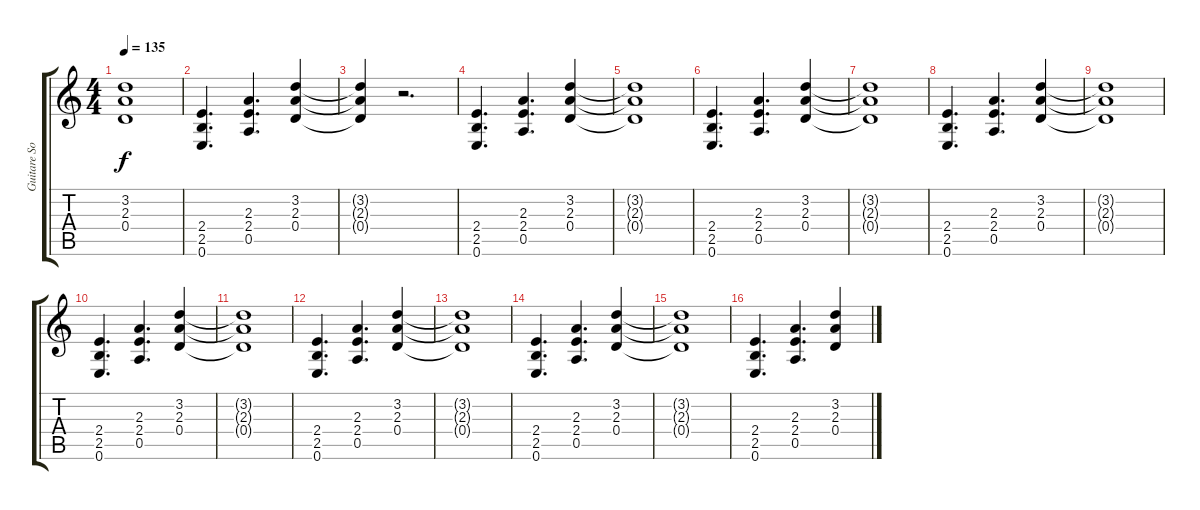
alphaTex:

\track ("Guitare Solo" "Guitare So") {instrument distortionguitar}
\staff {score tabs}
\tuning (E4 B3 G3 D3 A2 E2) {hide}
\ts (4 4)
\tempo 135
\clef g2
\ks c
(3.2{t} 2.3{t} 0.4{t}).1{dy f} |
(2.4 2.5 0.6).4{d} (2.3 2.4 0.5).4{d} (3.2 2.3 0.4).4 |
(3.2{t} 2.3{t} 0.4{t}).4 r.2{d} |
(2.4 2.5 0.6).4{d} (2.3 2.4 0.5).4{d} (3.2 2.3 0.4).4 |
(3.2{t} 2.3{t} 0.4{t}).1 |
(2.4 2.5 0.6).4{d} (2.3 2.4 0.5).4{d} (3.2 2.3 0.4).4 |
(3.2{t} 2.3{t} 0.4{t}).1 |
(2.4 2.5 0.6).4{d} (2.3 2.4 0.5).4{d} (3.2 2.3 0.4).4 |
(3.2{t} 2.3{t} 0.4{t}).1 |
(2.4 2.5 0.6).4{d} (2.3 2.4 0.5).4{d} (3.2 2.3 0.4).4 |
(3.2{t} 2.3{t} 0.4{t}).1 |
(2.4 2.5 0.6).4{d} (2.3 2.4 0.5).4{d} (3.2 2.3 0.4).4 |
(3.2{t} 2.3{t} 0.4{t}).1 |
(2.4 2.5 0.6).4{d} (2.3 2.4 0.5).4{d} (3.2 2.3 0.4).4 |
(3.2{t} 2.3{t} 0.4{t}).1 |
(2.4 2.5 0.6).4{d} (2.3 2.4 0.5).4{d} (3.2 2.3 0.4).4
